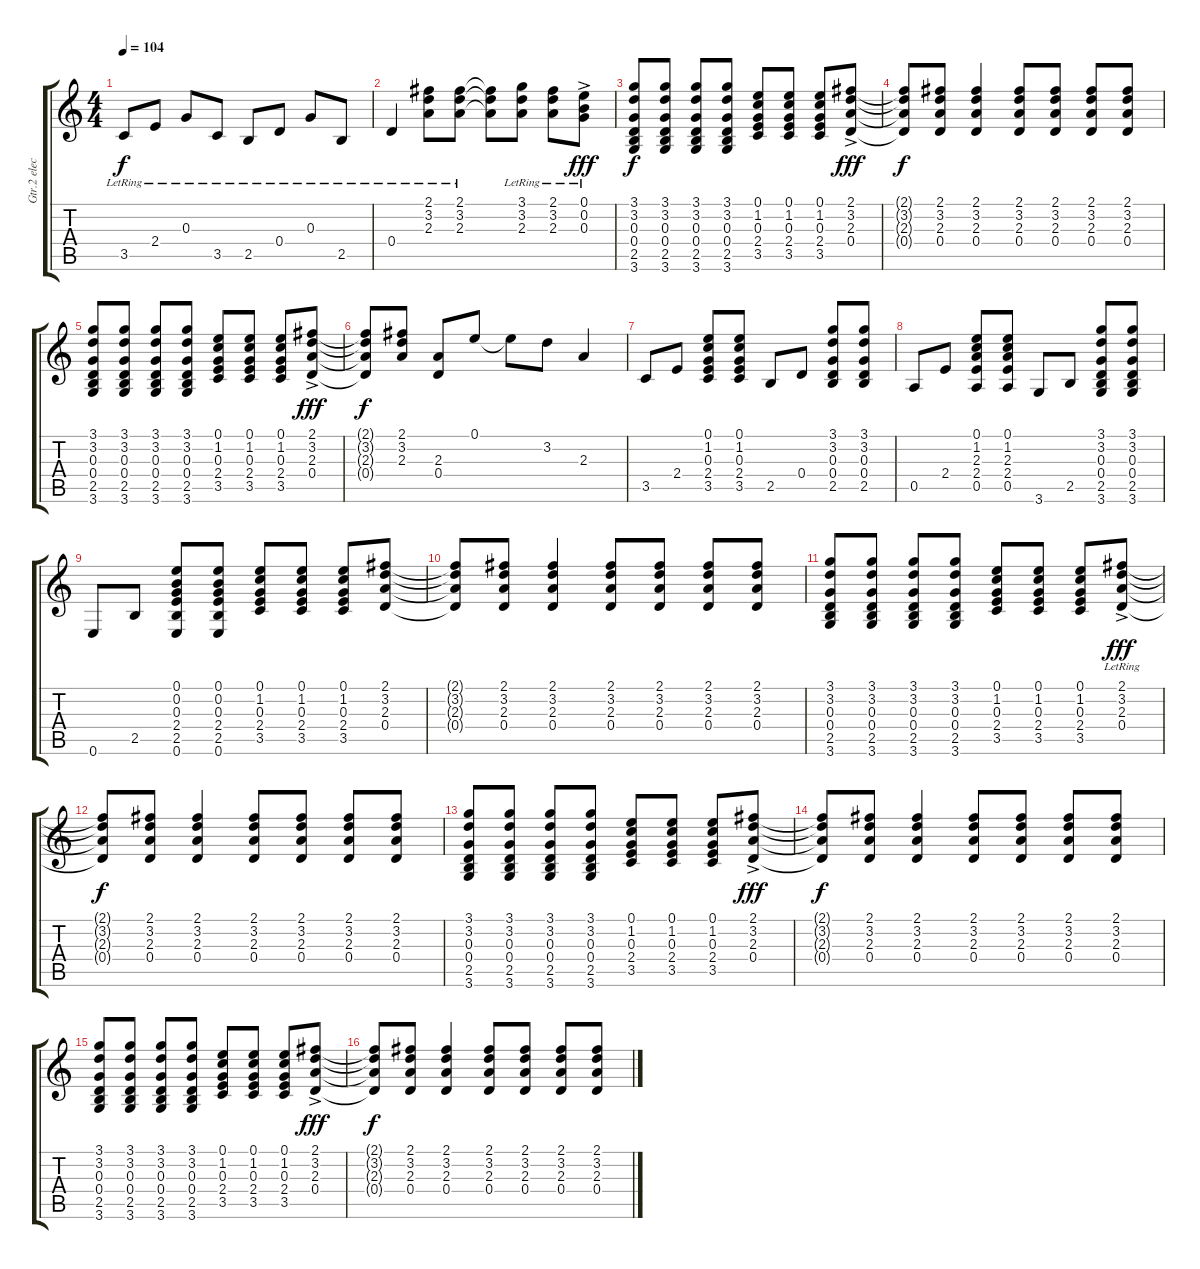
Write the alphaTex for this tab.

\track ("Gtr.2 electric" "Gtr.2 elec") {instrument electricguitarjazz}
\staff {score tabs}
\tuning (E4 B3 G3 D3 A2 E2) {hide}
\ts (4 4)
\tempo 104
\clef g2
\ks c
3.5{lr}.8{dy f} 2.4{lr}.8 0.3{lr}.8 3.5{lr}.8 2.5{lr}.8 0.4{lr}.8 0.3{lr}.8 2.5{lr}.8 |
0.4{lr}.4 (2.1{lr} 3.2{lr} 2.3{lr}).8 (2.1{lr} 3.2{lr} 2.3{lr}).8 (2.1{t} 3.2{t} 2.3{t}).8 (3.1{lr} 3.2{lr} 2.3{lr}).8 (2.1{lr} 3.2{lr} 2.3{lr}).8 (0.1{ac lr} 0.2{ac lr} 0.3{ac lr}).8{dy fff} |
(3.1 3.2 0.3 0.4 2.5 3.6).8{dy f} (3.1 3.2 0.3 0.4 2.5 3.6).8 (3.1 3.2 0.3 0.4 2.5 3.6).8 (3.1 3.2 0.3 0.4 2.5 3.6).8 (0.1 1.2 0.3 2.4 3.5).8 (0.1 1.2 0.3 2.4 3.5).8 (0.1 1.2 0.3 2.4 3.5).8 (2.1{ac} 3.2{ac} 2.3{ac} 0.4{ac}).8{dy fff} |
(2.1{t} 3.2{t} 2.3{t} 0.4{t}).8{dy f} (2.1 3.2 2.3 0.4).8 (2.1 3.2 2.3 0.4).4 (2.1 3.2 2.3 0.4).8 (2.1 3.2 2.3 0.4).8 (2.1 3.2 2.3 0.4).8 (2.1 3.2 2.3 0.4).8 |
(3.1 3.2 0.3 0.4 2.5 3.6).8 (3.1 3.2 0.3 0.4 2.5 3.6).8 (3.1 3.2 0.3 0.4 2.5 3.6).8 (3.1 3.2 0.3 0.4 2.5 3.6).8 (0.1 1.2 0.3 2.4 3.5).8 (0.1 1.2 0.3 2.4 3.5).8 (0.1 1.2 0.3 2.4 3.5).8 (2.1{ac} 3.2{ac} 2.3{ac} 0.4{ac}).8{dy fff} |
(2.1{t} 3.2{t} 2.3{t} 0.4{t}).8{dy f} (2.1 3.2 2.3).8 (2.3 0.4).8 0.1.8 0.1{t}.8 3.2.8 2.3.4 |
3.5.8 2.4.8 (0.1 1.2 0.3 2.4 3.5).8 (0.1 1.2 0.3 2.4 3.5).8 2.5.8 0.4.8 (3.1 3.2 0.3 0.4 2.5).8 (3.1 3.2 0.3 0.4 2.5).8 |
0.5.8 2.4.8 (0.1 1.2 2.3 2.4 0.5).8 (0.1 1.2 2.3 2.4 0.5).8 3.6.8 2.5.8 (3.1 3.2 0.3 0.4 2.5 3.6).8 (3.1 3.2 0.3 0.4 2.5 3.6).8 |
0.6.8 2.5.8 (0.1 0.2 0.3 2.4 2.5 0.6).8 (0.1 0.2 0.3 2.4 2.5 0.6).8 (0.1 1.2 0.3 2.4 3.5).8 (0.1 1.2 0.3 2.4 3.5).8 (0.1 1.2 0.3 2.4 3.5).8 (2.1 3.2 2.3 0.4).8 |
(2.1{t} 3.2{t} 2.3{t} 0.4{t}).8 (2.1 3.2 2.3 0.4).8 (2.1 3.2 2.3 0.4).4 (2.1 3.2 2.3 0.4).8 (2.1 3.2 2.3 0.4).8 (2.1 3.2 2.3 0.4).8 (2.1 3.2 2.3 0.4).8 |
(3.1 3.2 0.3 0.4 2.5 3.6).8 (3.1 3.2 0.3 0.4 2.5 3.6).8 (3.1 3.2 0.3 0.4 2.5 3.6).8 (3.1 3.2 0.3 0.4 2.5 3.6).8 (0.1 1.2 0.3 2.4 3.5).8 (0.1 1.2 0.3 2.4 3.5).8 (0.1 1.2 0.3 2.4 3.5).8 (2.1{ac} 3.2{ac} 2.3{lr} 0.4{ac}).8{dy fff} |
(2.1{t} 3.2{t} 2.3{t} 0.4{t}).8{dy f} (2.1 3.2 2.3 0.4).8 (2.1 3.2 2.3 0.4).4 (2.1 3.2 2.3 0.4).8 (2.1 3.2 2.3 0.4).8 (2.1 3.2 2.3 0.4).8 (2.1 3.2 2.3 0.4).8 |
(3.1 3.2 0.3 0.4 2.5 3.6).8 (3.1 3.2 0.3 0.4 2.5 3.6).8 (3.1 3.2 0.3 0.4 2.5 3.6).8 (3.1 3.2 0.3 0.4 2.5 3.6).8 (0.1 1.2 0.3 2.4 3.5).8 (0.1 1.2 0.3 2.4 3.5).8 (0.1 1.2 0.3 2.4 3.5).8 (2.1{ac} 3.2{ac} 2.3{ac} 0.4{ac}).8{dy fff} |
(2.1{t} 3.2{t} 2.3{t} 0.4{t}).8{dy f} (2.1 3.2 2.3 0.4).8 (2.1 3.2 2.3 0.4).4 (2.1 3.2 2.3 0.4).8 (2.1 3.2 2.3 0.4).8 (2.1 3.2 2.3 0.4).8 (2.1 3.2 2.3 0.4).8 |
(3.1 3.2 0.3 0.4 2.5 3.6).8 (3.1 3.2 0.3 0.4 2.5 3.6).8 (3.1 3.2 0.3 0.4 2.5 3.6).8 (3.1 3.2 0.3 0.4 2.5 3.6).8 (0.1 1.2 0.3 2.4 3.5).8 (0.1 1.2 0.3 2.4 3.5).8 (0.1 1.2 0.3 2.4 3.5).8 (2.1{ac} 3.2{ac} 2.3{ac} 0.4{ac}).8{dy fff} |
(2.1{t} 3.2{t} 2.3{t} 0.4{t}).8{dy f} (2.1 3.2 2.3 0.4).8 (2.1 3.2 2.3 0.4).4 (2.1 3.2 2.3 0.4).8 (2.1 3.2 2.3 0.4).8 (2.1 3.2 2.3 0.4).8 (2.1 3.2 2.3 0.4).8
